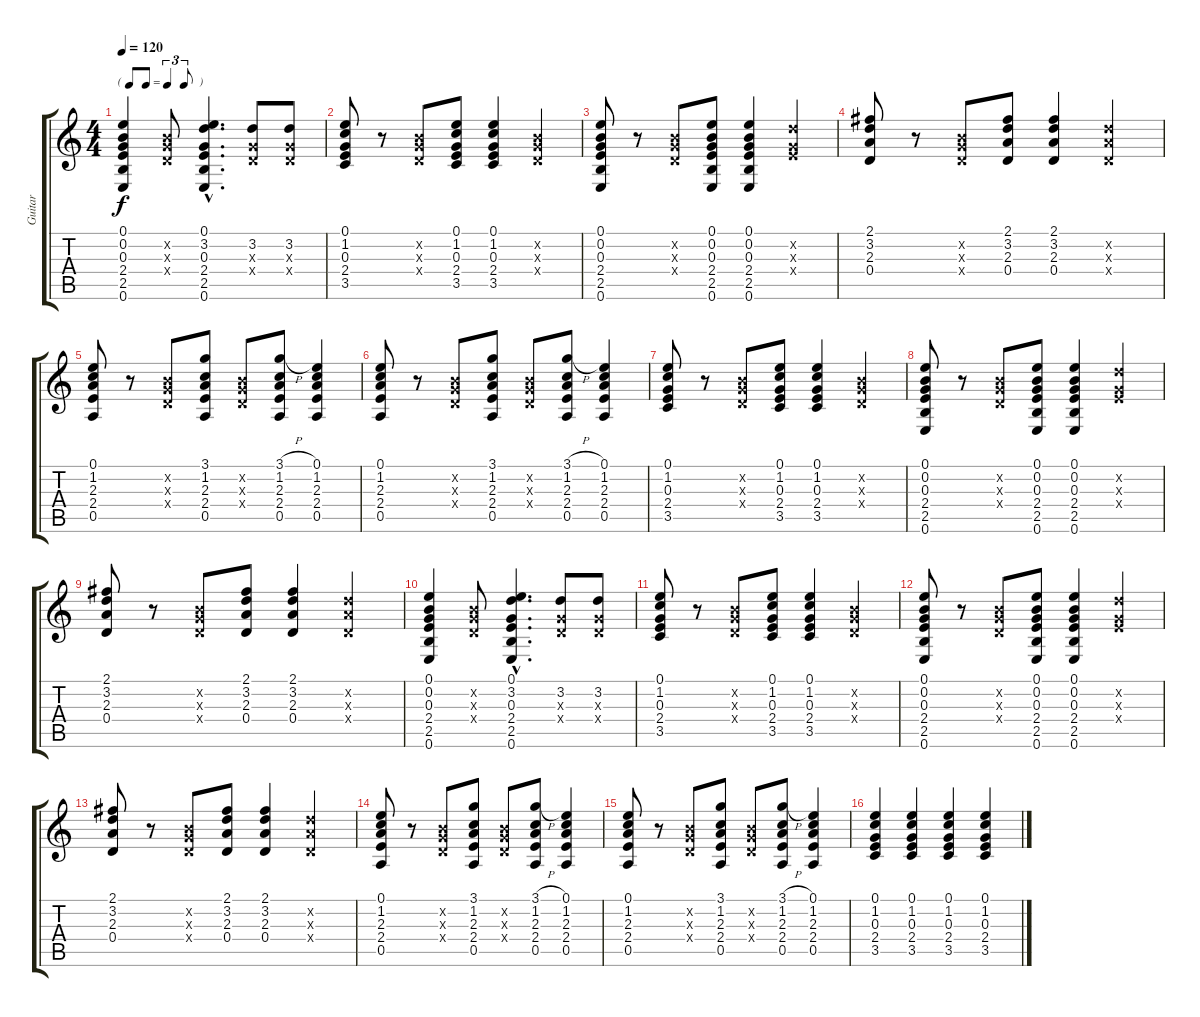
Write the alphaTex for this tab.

\track ("Guitar" "Guitar") {instrument acousticguitarsteel}
\staff {score tabs}
\tuning (E4 B3 G3 D3 A2 E2) {hide}
\ts (4 4)
\tf triplet8th
\tempo 120
\clef g2
\ks c
(0.1 0.2 0.3 2.4 2.5 0.6).4{dy f} (0.2{x} 0.3{x} 0.4{x}).8 (0.1{hac} 3.2{hac} 0.3{hac} 2.4{hac} 2.5{hac} 0.6{hac}).4{d} (3.2 0.3{x} 0.4{x}).8 (3.2 0.3{x} 0.4{x}).8 |
(0.1 1.2 0.3 2.4 3.5).8 r.8 (0.2{x} 0.3{x} 0.4{x}).8 (0.1 1.2 0.3 2.4 3.5).8 (0.1 1.2 0.3 2.4 3.5).4 (0.2{x} 0.3{x} 0.4{x}).4 |
(0.1 0.2 0.3 2.4 2.5 0.6).8 r.8 (0.2{x} 0.3{x} 0.4{x}).8 (0.1 0.2 0.3 2.4 2.5 0.6).8 (0.1 0.2 0.3 2.4 2.5 0.6).4 (3.2{x} 0.3{x} 2.4{x}).4 |
(2.1 3.2 2.3 0.4).8 r.8 (0.2{x} 0.3{x} 0.4{x}).8 (2.1 3.2 2.3 0.4).8 (2.1 3.2 2.3 0.4).4 (3.2{x} 2.3{x} 0.4{x}).4 |
(0.1 1.2 2.3 2.4 0.5).8 r.8 (0.2{x} 0.3{x} 0.4{x}).8 (3.1 1.2 2.3 2.4 0.5).8 (0.2{x} 0.3{x} 0.4{x}).8 (3.1{h} 1.2 2.3 2.4 0.5).8 (0.1 1.2 2.3 2.4 0.5).4 |
(0.1 1.2 2.3 2.4 0.5).8 r.8 (0.2{x} 0.3{x} 0.4{x}).8 (3.1 1.2 2.3 2.4 0.5).8 (0.2{x} 0.3{x} 0.4{x}).8 (3.1{h} 1.2 2.3 2.4 0.5).8 (0.1 1.2 2.3 2.4 0.5).4 |
(0.1 1.2 0.3 2.4 3.5).8 r.8 (0.2{x} 0.3{x} 0.4{x}).8 (0.1 1.2 0.3 2.4 3.5).8 (0.1 1.2 0.3 2.4 3.5).4 (0.2{x} 0.3{x} 0.4{x}).4 |
(0.1 0.2 0.3 2.4 2.5 0.6).8 r.8 (0.2{x} 0.3{x} 0.4{x}).8 (0.1 0.2 0.3 2.4 2.5 0.6).8 (0.1 0.2 0.3 2.4 2.5 0.6).4 (3.2{x} 0.3{x} 2.4{x}).4 |
(2.1 3.2 2.3 0.4).8 r.8 (0.2{x} 0.3{x} 0.4{x}).8 (2.1 3.2 2.3 0.4).8 (2.1 3.2 2.3 0.4).4 (3.2{x} 2.3{x} 0.4{x}).4 |
(0.1 0.2 0.3 2.4 2.5 0.6).4 (0.2{x} 0.3{x} 0.4{x}).8 (0.1{hac} 3.2{hac} 0.3{hac} 2.4{hac} 2.5{hac} 0.6{hac}).4{d} (3.2 0.3{x} 0.4{x}).8 (3.2 0.3{x} 0.4{x}).8 |
(0.1 1.2 0.3 2.4 3.5).8 r.8 (0.2{x} 0.3{x} 0.4{x}).8 (0.1 1.2 0.3 2.4 3.5).8 (0.1 1.2 0.3 2.4 3.5).4 (0.2{x} 0.3{x} 0.4{x}).4 |
(0.1 0.2 0.3 2.4 2.5 0.6).8 r.8 (0.2{x} 0.3{x} 0.4{x}).8 (0.1 0.2 0.3 2.4 2.5 0.6).8 (0.1 0.2 0.3 2.4 2.5 0.6).4 (3.2{x} 0.3{x} 2.4{x}).4 |
(2.1 3.2 2.3 0.4).8 r.8 (0.2{x} 0.3{x} 0.4{x}).8 (2.1 3.2 2.3 0.4).8 (2.1 3.2 2.3 0.4).4 (3.2{x} 2.3{x} 0.4{x}).4 |
(0.1 1.2 2.3 2.4 0.5).8 r.8 (0.2{x} 0.3{x} 0.4{x}).8 (3.1 1.2 2.3 2.4 0.5).8 (0.2{x} 0.3{x} 0.4{x}).8 (3.1{h} 1.2 2.3 2.4 0.5).8 (0.1 1.2 2.3 2.4 0.5).4 |
(0.1 1.2 2.3 2.4 0.5).8 r.8 (0.2{x} 0.3{x} 0.4{x}).8 (3.1 1.2 2.3 2.4 0.5).8 (0.2{x} 0.3{x} 0.4{x}).8 (3.1{h} 1.2 2.3 2.4 0.5).8 (0.1 1.2 2.3 2.4 0.5).4 |
(0.1 1.2 0.3 2.4 3.5).4 (0.1 1.2 0.3 2.4 3.5).4 (0.1 1.2 0.3 2.4 3.5).4 (0.1 1.2 0.3 2.4 3.5).4
